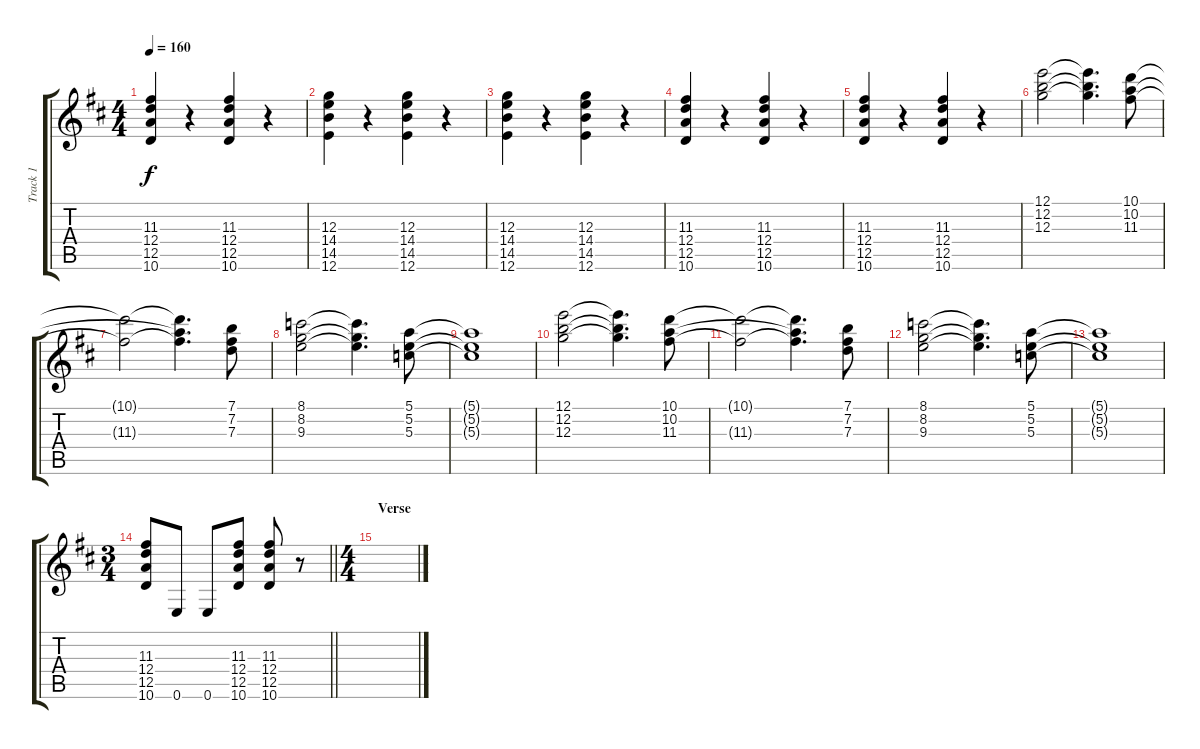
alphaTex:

\track ("Track 1" "Track 1") {instrument acousticguitarsteel}
\staff {score tabs}
\tuning (E4 B3 G3 D3 A2 E2) {hide}
\ts (4 4)
\tempo 160
\clef g2
\ks d
(11.3 12.4 12.5 10.6).4{dy f} r.4 (11.3 12.4 12.5 10.6).4 r.4 |
(12.3 14.4 14.5 12.6).4 r.4 (12.3 14.4 14.5 12.6).4 r.4 |
(12.3 14.4 14.5 12.6).4 r.4 (12.3 14.4 14.5 12.6).4 r.4 |
(11.3 12.4 12.5 10.6).4 r.4 (11.3 12.4 12.5 10.6).4 r.4 |
(11.3 12.4 12.5 10.6).4 r.4 (11.3 12.4 12.5 10.6).4 r.4 |
(12.1 12.2 12.3).2 (12.1{t} 12.2{t} 12.3{t}).4{d} (10.1 10.2 11.3).8 |
(10.1{t} 11.3{t}).2 (10.1{t} 10.2{t} 11.3{t}).4{d} (7.1 7.2 7.3).8 |
(8.1 8.2 9.3).2 (8.1{t} 8.2{t} 9.3{t}).4{d} (5.1 5.2 5.3).8 |
(5.1{t} 5.2{t} 5.3{t}).1 |
(12.1 12.2 12.3).2 (12.1{t} 12.2{t} 12.3{t}).4{d} (10.1 10.2 11.3).8 |
(10.1{t} 11.3{t}).2 (10.1{t} 10.2{t} 11.3{t}).4{d} (7.1 7.2 7.3).8 |
(8.1 8.2 9.3).2 (8.1{t} 8.2{t} 9.3{t}).4{d} (5.1 5.2 5.3).8 |
(5.1{t} 5.2{t} 5.3{t}).1 |
\ts (3 4)
\barLineRight lightlight
(11.3 12.4 12.5 10.6).8 0.6.8 0.6.8 (11.3 12.4 12.5 10.6).8 (11.3 12.4 12.5 10.6).8 r.8 |
\ts (4 4)
\section ("" "Verse")
